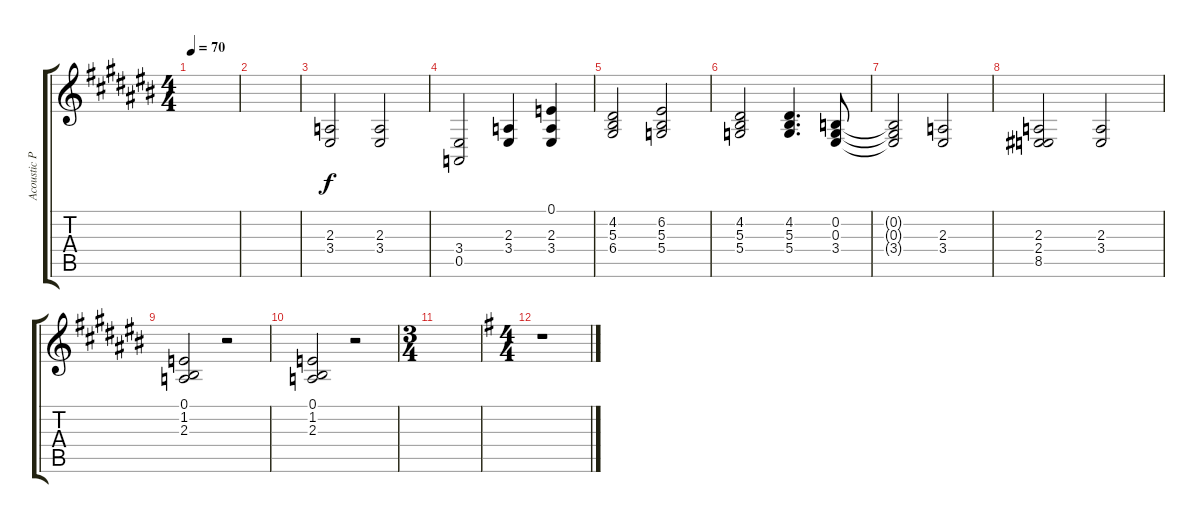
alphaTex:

\track ("Acoustic Piano (Staff 1)" "Acoustic P") {instrument acousticgrandpiano}
\staff {score tabs}
\tuning (E4 B3 G3 D3 A2 E2) {hide}
\ts (4 4)
\tempo 70
\clef g2
\ks a#minor
|
|
(2.3 3.4).2 (2.3 3.4).2 |
(3.4 0.5).2 (2.3 3.4).4 (0.1 2.3 3.4).4 |
(4.2 5.3 6.4).2 (6.2 5.3 5.4).2 |
(4.2 5.3 5.4).2 (4.2 5.3 5.4).4{d} (0.2 0.3 3.4).8 |
(0.2{t} 0.3{t} 3.4{t}).2 (2.3 3.4).2 |
(2.3 2.4 8.5).2 (2.3 3.4).2 |
(0.1 1.2 2.3).2 r.2 |
(0.1 1.2 2.3).2 r.2 |
\ts (3 4)
|
\ts (4 4)
\ks eminor
r.1
